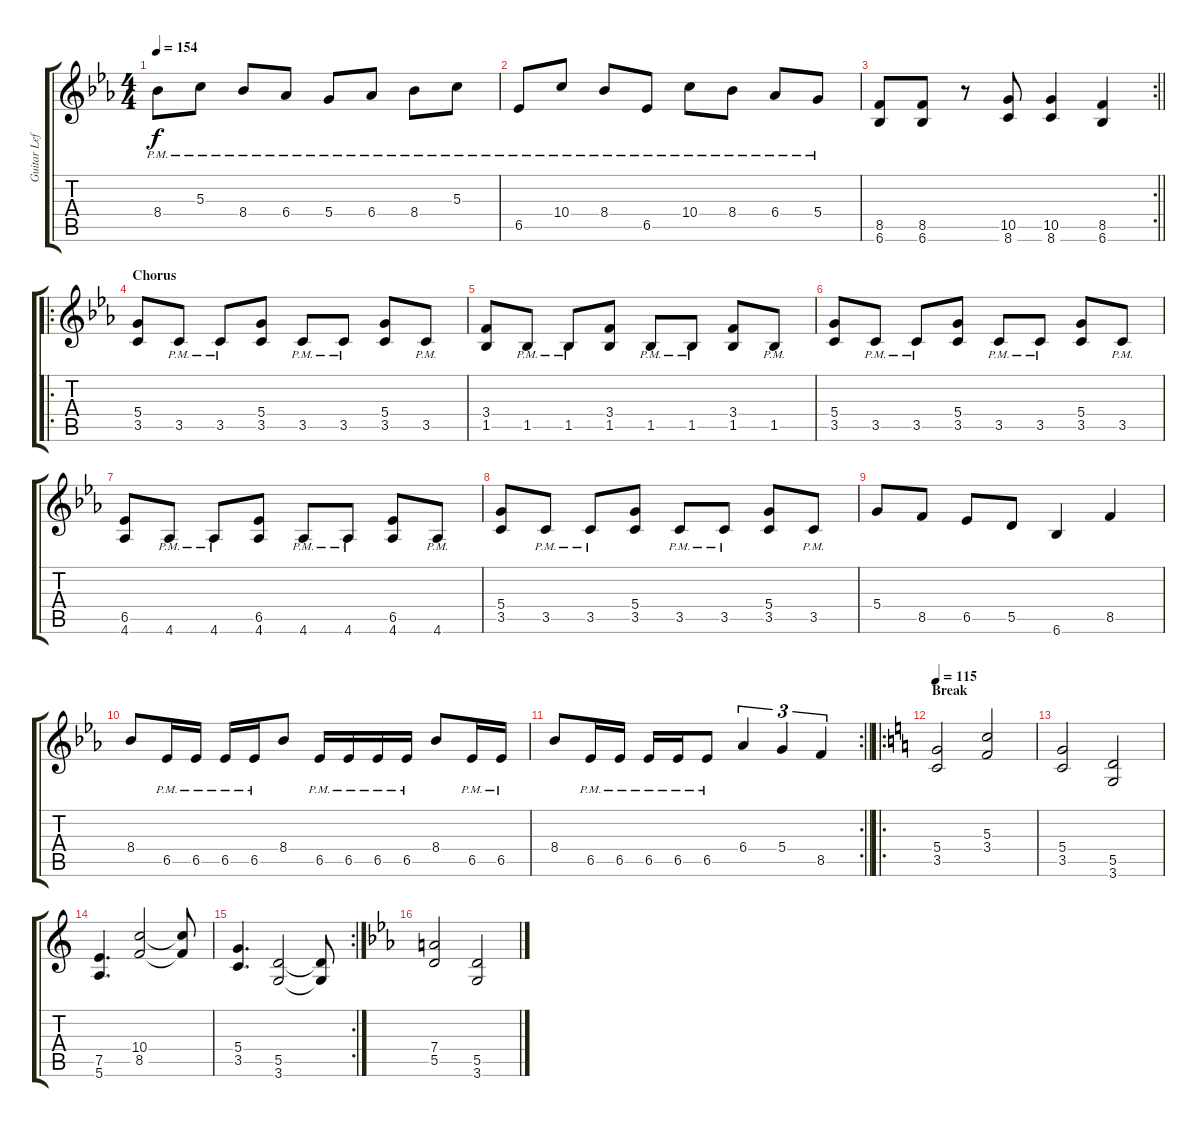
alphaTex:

\track ("Guitar Left" "Guitar Lef") {instrument distortionguitar}
\staff {score tabs}
\tuning (E4 B3 G3 D3 A2 E2) {hide}
\ts (4 4)
\tempo 154
\clef g2
\ks cminor
8.4{pm}.8{dy f} 5.3{pm}.8 8.4{pm}.8 6.4{pm}.8 5.4{pm}.8 6.4{pm}.8 8.4{pm}.8 5.3{pm}.8 |
6.5{pm}.8 10.4{pm}.8 8.4{pm}.8 6.5{pm}.8 10.4{pm}.8 8.4{pm}.8 6.4{pm}.8 5.4{pm}.8 |
\rc 2
\barLineRight lightlight
(8.5 6.6).8 (8.5 6.6).8 r.8 (10.5 8.6).8 (10.5 8.6).4 (8.5 6.6).4 |
\ro
\section ("" "Chorus")
(5.4 3.5).8 3.5{pm}.8 3.5{pm}.8 (5.4 3.5).8 3.5{pm}.8 3.5{pm}.8 (5.4 3.5).8 3.5{pm}.8 |
(3.4 1.5).8 1.5{pm}.8 1.5{pm}.8 (3.4 1.5).8 1.5{pm}.8 1.5{pm}.8 (3.4 1.5).8 1.5{pm}.8 |
(5.4 3.5).8 3.5{pm}.8 3.5{pm}.8 (5.4 3.5).8 3.5{pm}.8 3.5{pm}.8 (5.4 3.5).8 3.5{pm}.8 |
(6.5 4.6).8 4.6{pm}.8 4.6{pm}.8 (6.5 4.6).8 4.6{pm}.8 4.6{pm}.8 (6.5 4.6).8 4.6{pm}.8 |
(5.4 3.5).8 3.5{pm}.8 3.5{pm}.8 (5.4 3.5).8 3.5{pm}.8 3.5{pm}.8 (5.4 3.5).8 3.5{pm}.8 |
5.4.8 8.5.8 6.5.8 5.5.8 6.6.4 8.5.4 |
8.4.8 6.5{pm}.16 6.5{pm}.16 6.5{pm}.16 6.5{pm}.16 8.4.8 6.5{pm}.16 6.5{pm}.16 6.5{pm}.16 6.5{pm}.16 8.4.8 6.5{pm}.16 6.5{pm}.16 |
\rc 2
\barLineRight lightlight
8.4.8 6.5{pm}.16 6.5{pm}.16 6.5{pm}.16 6.5{pm}.16 6.5{pm}.8 6.4.4{tu (3 2)} 5.4.4{tu (3 2)} 8.5.4{tu (3 2)} |
\ro
\section ("" "Break")
\tempo 115
\ks aminor
(5.4 3.5).2 (5.3 3.4).2 |
(5.4 3.5).2 (5.5 3.6).2 |
(7.5 5.6).4{d} (10.4 8.5).2 (10.4{t} 8.5{t}).8 |
\rc 2
(5.4 3.5).4{d} (5.5 3.6).2 (5.5{t} 3.6{t}).8 |
\ks cminor
(7.4 5.5).2 (5.5 3.6).2
